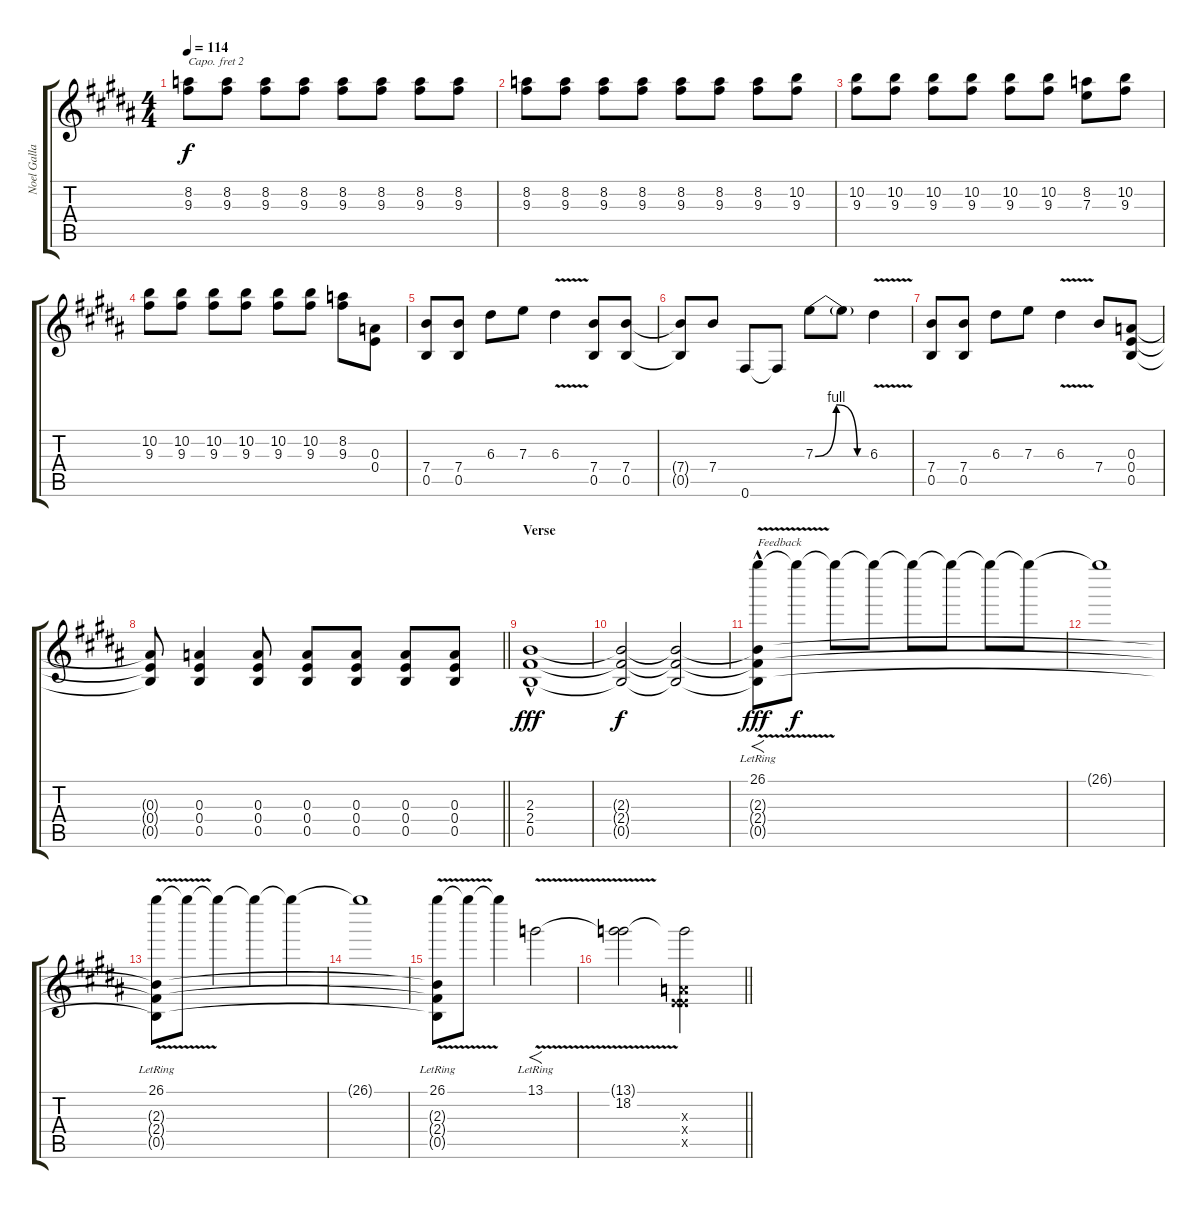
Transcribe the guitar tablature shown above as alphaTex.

\track ("Noel Gallagher" "Noel Galla") {instrument distortionguitar}
\staff {score tabs}
\capo 2
\tuning (E4 B3 G3 D3 A2 E2) {hide}
\ts (4 4)
\tempo 114
\clef g2
\ks b
(8.2 9.3).8{dy f} (8.2 9.3).8 (8.2 9.3).8 (8.2 9.3).8 (8.2 9.3).8 (8.2 9.3).8 (8.2 9.3).8 (8.2 9.3).8 |
(8.2 9.3).8 (8.2 9.3).8 (8.2 9.3).8 (8.2 9.3).8 (8.2 9.3).8 (8.2 9.3).8 (8.2 9.3).8 (10.2 9.3).8 |
(10.2 9.3).8 (10.2 9.3).8 (10.2 9.3).8 (10.2 9.3).8 (10.2 9.3).8 (10.2 9.3).8 (8.2 7.3).8 (10.2 9.3).8 |
(10.2 9.3).8 (10.2 9.3).8 (10.2 9.3).8 (10.2 9.3).8 (10.2 9.3).8 (10.2 9.3).8 (8.2 9.3).8 (0.3 0.4).8 |
(7.4 0.5).8 (7.4 0.5).8 6.3.8 7.3.8 6.3{v}.4 (7.4 0.5).8 (7.4 0.5).8 |
(7.4{t} 0.5{t}).8 7.4.8 0.6.8 0.6{t}.8 7.3{be (custom 0 0 23 4 46 0 60 0)}.8 7.3{t}.8 6.3{v}.4 |
(7.4 0.5).8 (7.4 0.5).8 6.3.8 7.3.8 6.3{v}.4 7.4.8 (0.3 0.4 0.5).8{volume 13} |
\barLineRight lightlight
(0.3{t} 0.4{t} 0.5{t}).8 (0.3 0.4 0.5).4 (0.3 0.4 0.5).8 (0.3 0.4 0.5).8 (0.3 0.4 0.5).8 (0.3 0.4 0.5).8 (0.3 0.4 0.5).8 |
\section ("" "Verse ")
(2.3{hac} 2.4{hac} 0.5{hac}).1{dy fff} |
(2.3{t} 2.4{t} 0.5{t}).2{dy f} (2.3{t} 2.4{t} 0.5{t}).2 |
(26.1{v hac lr} 2.3{t} 2.4{t} 0.5{t}).8{f txt "Feedback" dy fff volume 2 instrument overdrivenguitar} 26.1{t}.8{dy f volume 3} 26.1{t}.8{volume 6} 26.1{t}.8{volume 7} 26.1{t}.8{volume 8} 26.1{t}.8{volume 9} 26.1{t}.8{volume 10} 26.1{t}.8{volume 11} |
26.1{t}.1 |
(26.1{v lr} 2.3{t} 2.4{t} 0.5{t}).8{volume 13 instrument overdrivenguitar} 26.1{t}.8{volume 7} 26.1{t}.4{volume 11} 26.1{t}.4{volume 7} 26.1{t}.4{volume 13} |
26.1{t}.1 |
(26.1{v lr} 2.3{t} 2.4{t} 0.5{t}).8{volume 10 instrument overdrivenguitar} 26.1{t}.8{volume 7} 26.1{t}.4{volume 6} 13.1{v lr}.2{f volume 16} |
\barLineRight lightlight
(13.1{t} 18.2).2 (13.1{t} 0.3{x} 0.4{x} 5.5{x}).2{instrument distortionguitar}
